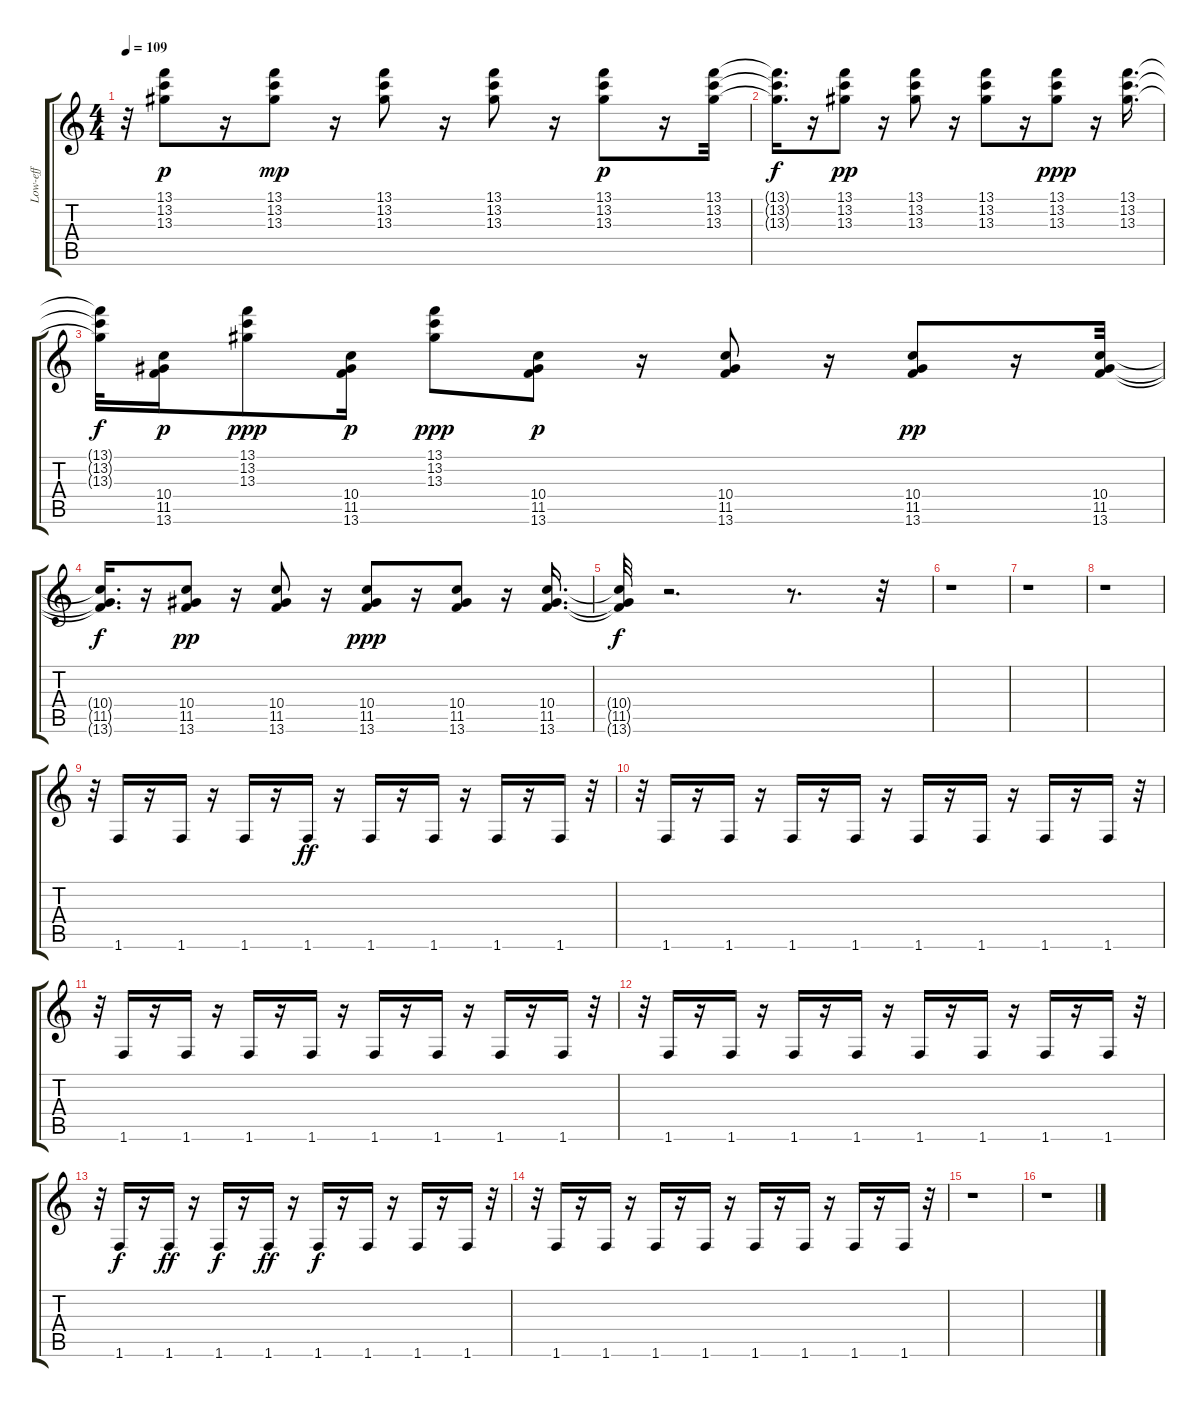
\track ("Low-eff" "Low-eff") {instrument synthbass1}
\staff {score tabs}
\tuning (E4 B3 G3 D3 A2 E2) {hide}
\ts (4 4)
\tempo 109
\clef g2
\ks c
r.32{dy pp} (13.1 13.2 13.3).8{dy p} r.16 (13.1 13.2 13.3).8{dy mp} r.16 (13.1 13.2 13.3).8 r.16 (13.1 13.2 13.3).8 r.16 (13.1 13.2 13.3).8{dy p} r.16 (13.1 13.2 13.3).32 |
(13.1{t} 13.2{t} 13.3{t}).16{d dy f} r.16 (13.1 13.2 13.3).8{dy pp} r.16 (13.1 13.2 13.3).8 r.16 (13.1 13.2 13.3).8 r.16 (13.1 13.2 13.3).8{dy ppp} r.16 (13.1 13.2 13.3).16{d} |
(13.1{t} 13.2{t} 13.3{t}).32{dy f} (10.4 11.5 13.6).16{dy p} (13.1 13.2 13.3).8{dy ppp} (10.4 11.5 13.6).16{dy p} (13.1 13.2 13.3).8{dy ppp} (10.4 11.5 13.6).8{dy p} r.16 (10.4 11.5 13.6).8 r.16 (10.4 11.5 13.6).8{dy pp} r.16 (10.4 11.5 13.6).32 |
(10.4{t} 11.5{t} 13.6{t}).16{d dy f} r.16 (10.4 11.5 13.6).8{dy pp} r.16 (10.4 11.5 13.6).8 r.16 (10.4 11.5 13.6).8{dy ppp} r.16 (10.4 11.5 13.6).8 r.16 (10.4 11.5 13.6).16{d} |
(10.4{t} 11.5{t} 13.6{t}).32{dy f} r.2{d} r.8{d} r.32 |
r.1 |
r.1 |
r.1 |
r.32 1.6.16{volume 1} r.16 1.6.16{volume 2} r.16 1.6.16{volume 2} r.16 1.6.16{dy ff volume 3} r.16 1.6.16{volume 3} r.16 1.6.16{volume 4} r.16 1.6.16{volume 5} r.16 1.6.16{volume 5} r.32 |
r.32 1.6.16{volume 5} r.16 1.6.16{volume 6} r.16 1.6.16{volume 6} r.16 1.6.16{volume 6} r.16 1.6.16{volume 7} r.16 1.6.16{volume 7} r.16 1.6.16{volume 7} r.16 1.6.16{volume 8} r.32 |
r.32 1.6.16{volume 8} r.16 1.6.16{volume 8} r.16 1.6.16{volume 9} r.16 1.6.16{volume 9} r.16 1.6.16{volume 10} r.16 1.6.16{volume 10} r.16 1.6.16{volume 11} r.16 1.6.16{volume 11} r.32 |
r.32 1.6.16 r.16 1.6.16{volume 11} r.16 1.6.16{volume 10} r.16 1.6.16{volume 10} r.16 1.6.16{volume 10} r.16 1.6.16{volume 9} r.16 1.6.16{volume 9} r.16 1.6.16{volume 8} r.32 |
r.32 1.6.16{dy f volume 8} r.16 1.6.16{dy ff volume 8} r.16 1.6.16{dy f volume 7} r.16 1.6.16{dy ff volume 7} r.16 1.6.16{dy f volume 6} r.16 1.6.16{volume 6} r.16 1.6.16{volume 5} r.16 1.6.16{volume 5} r.32 |
r.32 1.6.16{volume 4} r.16 1.6.16{volume 4} r.16 1.6.16{volume 3} r.16 1.6.16{volume 3} r.16 1.6.16{volume 2} r.16 1.6.16{volume 2} r.16 1.6.16{volume 2} r.16 1.6.16{volume 2} r.32 |
r.1 |
r.1
